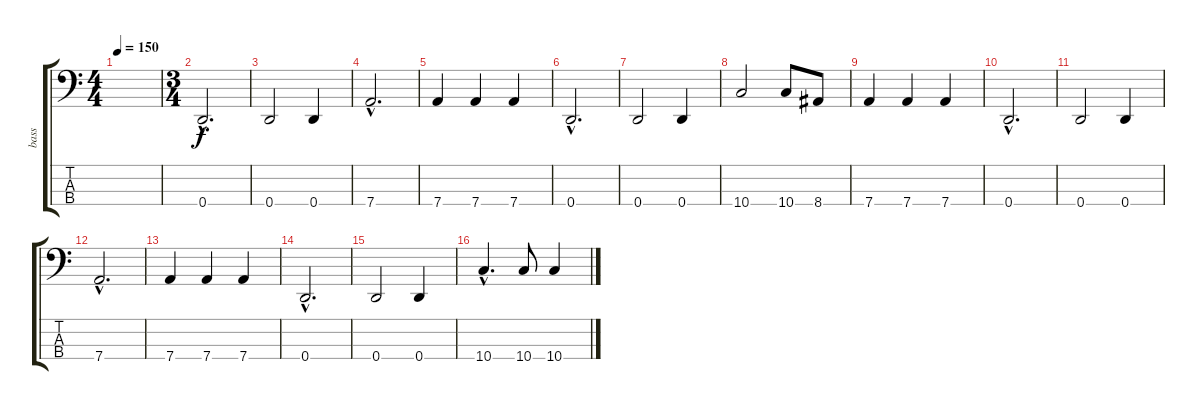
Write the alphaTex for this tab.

\track ("bass" "bass") {instrument electricbassfinger}
\staff {score tabs}
\tuning (G2 D2 A1 D1) {hide}
\ts (4 4)
\tempo 150
\clef f4
\ks c
|
\ts (3 4)
0.4{hac}.2{d} |
0.4.2 0.4.4 |
7.4{hac}.2{d} |
7.4.4 7.4.4 7.4.4 |
0.4{hac}.2{d} |
0.4.2 0.4.4 |
10.4.2 10.4.8 8.4.8 |
7.4.4 7.4.4 7.4.4 |
0.4{hac}.2{d} |
0.4.2 0.4.4 |
7.4{hac}.2{d} |
7.4.4 7.4.4 7.4.4 |
0.4{hac}.2{d} |
0.4.2 0.4.4 |
10.4{hac}.4{d} 10.4.8 10.4.4
